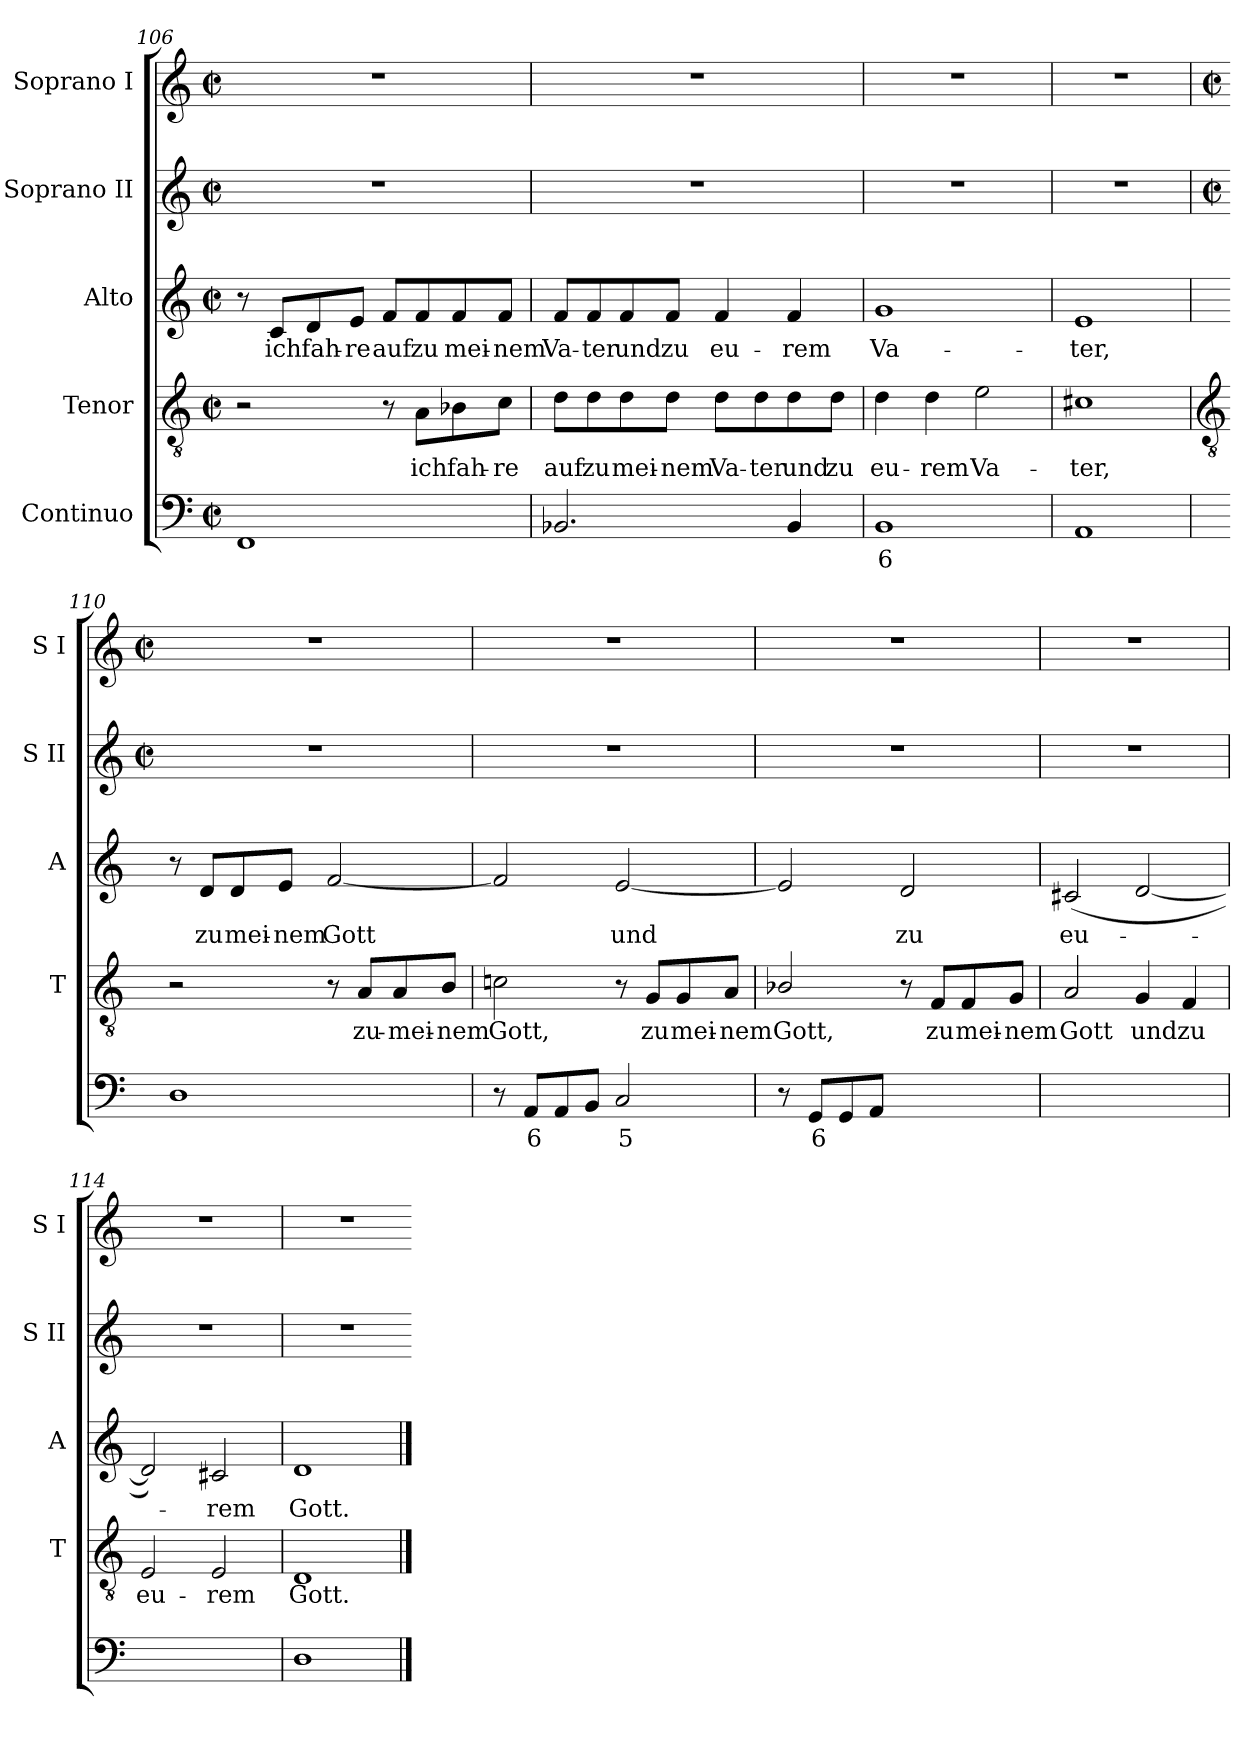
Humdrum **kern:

**kern	**text	**kern	**text	**kern	**text	**kern	**kern
*part5	*part5	*part4	*part4	*part3	*part3	*part2	*part1
*staff5	*staff5	*staff4	*staff4	*staff3	*staff3	*staff2	*staff1
*I"Continuo	*	*I"Tenor	*	*I"Alto	*	*I"Soprano II	*I"Soprano I
*	*	*I'T	*	*I'A	*	*I'S II	*I'S I
!!LO:LB:g=z
*clefF4	*	*clefGv2	*	*clefG2	*	*clefG2	*clefG2
*k[]	*	*k[]	*	*k[]	*	*k[]	*k[]
*C:	*	*C:	*	*C:	*	*C:	*C:
*M2/2	*	*M2/2	*	*M2/2	*	*M2/2	*M2/2
*met(c|)	*	*met(c|)	*	*met(c|)	*	*met(c|)	*met(c|)
=106	=106	=106	=106	=106	=106	=106	=106
1FF	.	2r	.	8r	.	1r	1r
!	!	!	!	!	!LO:LY:b	!	!
.	.	.	.	8c/L	ich	.	.
!	!	!	!	!	!LO:LY:b	!	!
.	.	.	.	8d/	fah-	.	.
!	!	!	!	!	!LO:LY:b	!	!
.	.	.	.	8e/J	-re	.	.
!	!	!	!	!	!LO:LY:b	!	!
.	.	8r	.	8f/L	auf	.	.
!	!	!	!LO:LY:b	!	!LO:LY:b	!	!
.	.	8A\L	ich	8f/	zu	.	.
!	!	!	!LO:LY:b	!	!LO:LY:b	!	!
.	.	8B-X\	fah-	8f/	mei-	.	.
!	!	!	!LO:LY:b	!	!LO:LY:b	!	!
.	.	8c\J	-re	8f/J	-nem	.	.
=107	=107	=107	=107	=107	=107	=107	=107
!	!	!	!LO:LY:b	!	!LO:LY:b	!	!
2.BB-X	.	8d\L	auf	8f/L	Va-	1r	1r
!	!	!	!LO:LY:b	!	!LO:LY:b	!	!
.	.	8d\	zu	8f/	-ter	.	.
!	!	!	!LO:LY:b	!	!LO:LY:b	!	!
.	.	8d\	mei-	8f/	und	.	.
!	!	!	!LO:LY:b	!	!LO:LY:b	!	!
.	.	8d\J	-nem	8f/J	zu	.	.
!	!	!	!LO:LY:b	!	!LO:LY:b	!	!
.	.	8d\L	Va-	4f	eu-	.	.
!	!	!	!LO:LY:b	!	!	!	!
.	.	8d\	-ter	.	.	.	.
!	!	!	!LO:LY:b	!	!LO:LY:b	!	!
4BB-	.	8d\	und	4f	-rem	.	.
!	!	!	!LO:LY:b	!	!	!	!
.	.	8d\J	zu	.	.	.	.
=108	=108	=108	=108	=108	=108	=108	=108
!	!LO:LY:b	!	!LO:LY:b	!	!LO:LY:b	!	!
1BB	6	4d	eu-	1g	Va-	1r	1r
!	!	!	!LO:LY:b	!	!	!	!
.	.	4d	-rem	.	.	.	.
!	!	!	!LO:LY:b	!	!	!	!
.	.	2e	Va-	.	.	.	.
=109	=109	=109	=109	=109	=109	=109	=109
!	!	!	!LO:LY:b	!	!LO:LY:b	!	!
1AA	.	1c#X	-ter,	1e	-ter,	1r	1r
!!LO:LB:g=z
=110	=110	=110	=110	=110	=110	=110	=110
*	*	*clefGv2	*	*	*	*	*
*	*	*	*	*	*	*M2/2	*M2/2
*	*	*	*	*	*	*met(c|)	*met(c|)
1D	.	2r	.	8r	.	1r	1r
!	!	!	!	!	!LO:LY:b	!	!
.	.	.	.	8d/L	zu	.	.
!	!	!	!	!	!LO:LY:b	!	!
.	.	.	.	8d/	mei-	.	.
!	!	!	!	!	!LO:LY:b	!	!
.	.	.	.	8e/J	-nem	.	.
!	!	!	!	!	!LO:LY:b	!	!
.	.	8r	.	[2f	Gott	.	.
!	!	!	!LO:LY:b	!	!	!	!
.	.	8A/L	zu-	.	.	.	.
!	!	!	!LO:LY:b	!	!	!	!
.	.	8A/	-mei-	.	.	.	.
!	!	!	!LO:LY:b	!	!	!	!
.	.	8B/J	-nem	.	.	.	.
=111	=111	=111	=111	=111	=111	=111	=111
!	!	!	!LO:LY:b	!	!	!	!
8r	.	2cn	Gott,	2f]	.	1r	1r
!	!LO:LY:b	!	!	!	!	!	!
8AAL	6	.	.	.	.	.	.
8AA	.	.	.	.	.	.	.
8BBJ	.	.	.	.	.	.	.
!	!LO:LY:b	!	!	!	!LO:LY:b	!	!
2C	5	8r	.	[2e	und	.	.
!	!	!	!LO:LY:b	!	!	!	!
.	.	8G/L	zu	.	.	.	.
!	!	!	!LO:LY:b	!	!	!	!
.	.	8G/	mei-	.	.	.	.
!	!	!	!LO:LY:b	!	!	!	!
.	.	8A/J	-nem	.	.	.	.
=112	=112	=112	=112	=112	=112	=112	=112
!	!	!	!LO:LY:b	!	!	!	!
8r	.	2B-X/	Gott,	2e]	.	1r	1r
!	!LO:LY:b	!	!	!	!	!	!
8GGL	6	.	.	.	.	.	.
8GG	.	.	.	.	.	.	.
8AAJ	.	.	.	.	.	.	.
!	!LO:LY:b	!	!	!	!LO:LY:b	!	!
[4.BB-Xyy	5	8r	.	2d	zu	.	.
!	!	!	!LO:LY:b	!	!	!	!
.	.	8F/L	zu	.	.	.	.
!	!	!	!LO:LY:b	!	!	!	!
.	.	8F/	mei-	.	.	.	.
!	!LO:LY:b	!	!LO:LY:b	!	!	!	!
8BB-yy]	6	8G/J	-nem	.	.	.	.
=113	=113	=113	=113	=113	=113	=113	=113
!	!LO:LY:b	!	!LO:LY:b	!	!LO:LY:b	!	!
(<[2AAyy	3	2A	Gott	(<2c#X	eu-	1r	1r
!	!LO:LY:b	!	!LO:LY:b	!	!	!	!
2AAyy_	4	4G	und	[2d	.	.	.
!	!	!	!LO:LY:b	!	!	!	!
.	.	4F	zu	.	.	.	.
=114	=114	=114	=114	=114	=114	=114	=114
!	!	!	!LO:LY:b	!	!	!	!
2AAyy])	.	2E	eu-	2d])	.	1r	1r
!	!LO:LY:b	!	!LO:LY:b	!	!LO:LY:b	!	!
2AAyy	3	2E	-rem	2c#X	rem	.	.
=115	=115	=115	=115	=115	=115	=115	=115
!	!	!	!LO:LY:b	!	!LO:LY:b	!	!
1D	.	1D	Gott.	1d	Gott.	1r	1r
==	=	==	=	==	=	=	=
*-	*-	*-	*-	*-	*-	*-	*-
